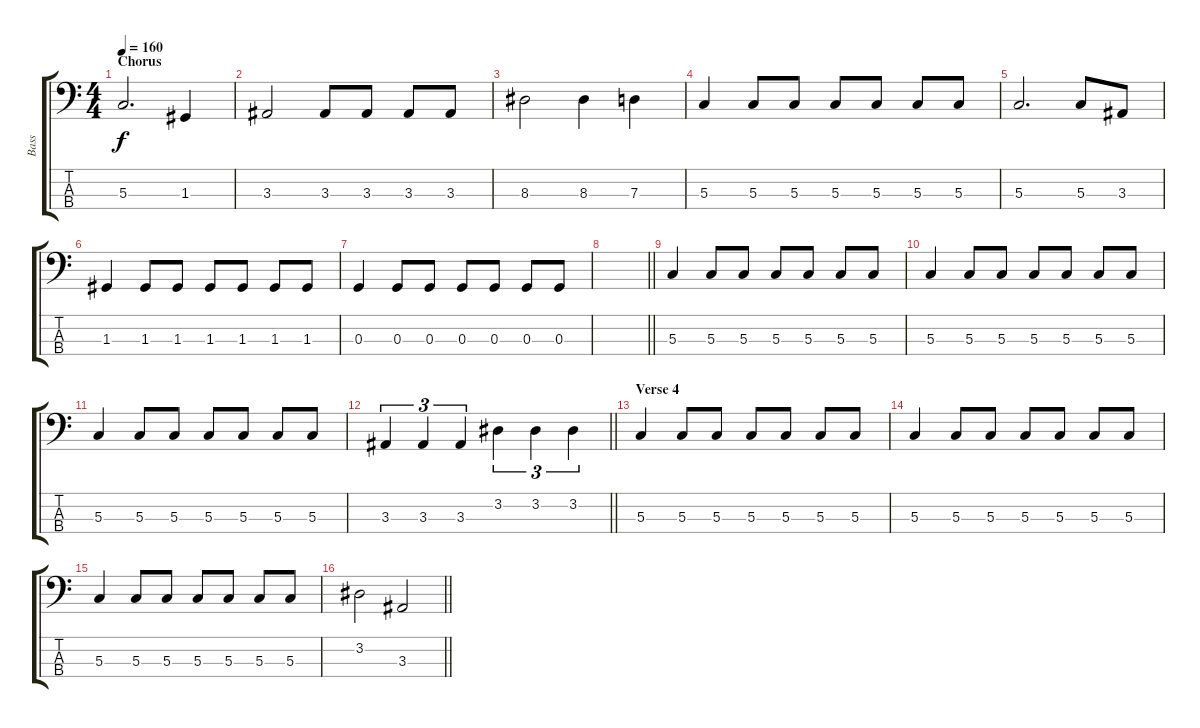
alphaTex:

\track ("Bass" "Bass") {instrument electricbassfinger}
\staff {score tabs}
\tuning (F2 C2 G1 D1) {hide}
\ts (4 4)
\section ("" "Chorus")
\tempo 160
\clef f4
\ks c
5.3.2{d dy f} 1.3.4 |
3.3.2 3.3.8 3.3.8 3.3.8 3.3.8 |
8.3.2 8.3.4 7.3.4 |
5.3.4 5.3.8 5.3.8 5.3.8 5.3.8 5.3.8 5.3.8 |
5.3.2{d} 5.3.8 3.3.8 |
1.3.4 1.3.8 1.3.8 1.3.8 1.3.8 1.3.8 1.3.8 |
0.3.4 0.3.8 0.3.8 0.3.8 0.3.8 0.3.8 0.3.8 |
\barLineRight lightlight
|
5.3.4 5.3.8 5.3.8 5.3.8 5.3.8 5.3.8 5.3.8 |
5.3.4 5.3.8 5.3.8 5.3.8 5.3.8 5.3.8 5.3.8 |
5.3.4 5.3.8 5.3.8 5.3.8 5.3.8 5.3.8 5.3.8 |
\barLineRight lightlight
3.3.4{tu (3 2)} 3.3.4{tu (3 2)} 3.3.4{tu (3 2)} 3.2.4{tu (3 2)} 3.2.4{tu (3 2)} 3.2.4{tu (3 2)} |
\section ("" "Verse 4")
5.3.4 5.3.8 5.3.8 5.3.8 5.3.8 5.3.8 5.3.8 |
5.3.4 5.3.8 5.3.8 5.3.8 5.3.8 5.3.8 5.3.8 |
5.3.4 5.3.8 5.3.8 5.3.8 5.3.8 5.3.8 5.3.8 |
\barLineRight lightlight
3.2.2 3.3.2
